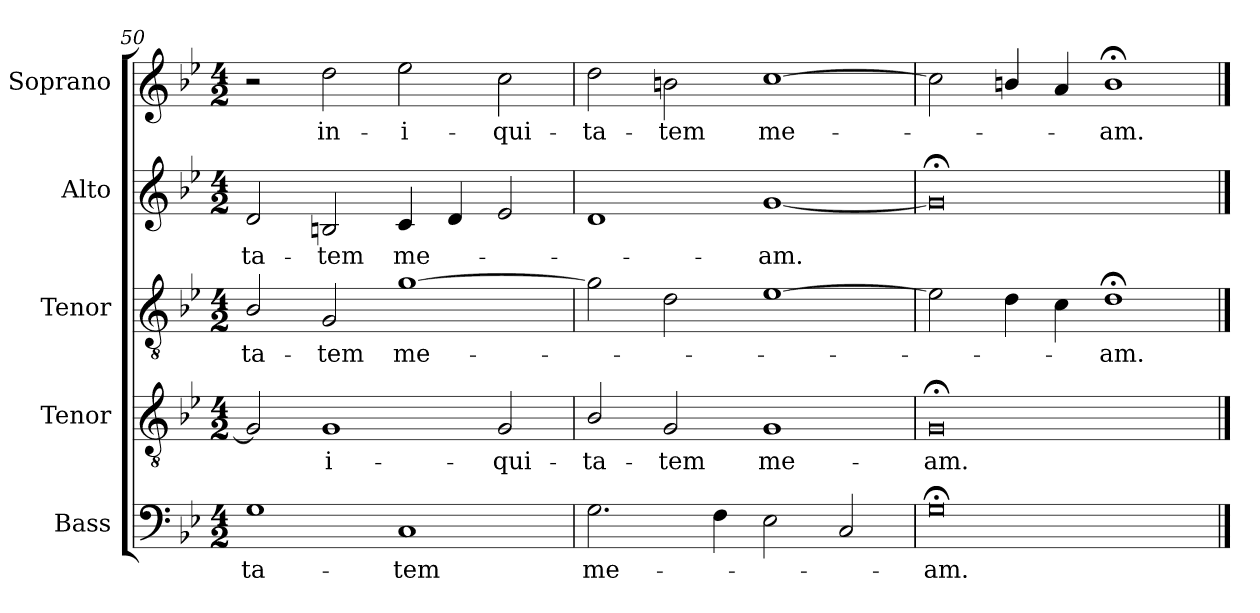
**kern	**text	**kern	**text	**kern	**text	**kern	**text	**kern	**text
*part5	*part5	*part4	*part4	*part3	*part3	*part2	*part2	*part1	*part1
*staff5	*staff5	*staff4	*staff4	*staff3	*staff3	*staff2	*staff2	*staff1	*staff1
*I"Bass	*	*I"Tenor	*	*I"Tenor	*	*I"Alto	*	*I"Soprano	*
*I'B.	*	*	*	*I'T.	*	*I'A.	*	*I'S.	*
*clefF4	*	*clefGv2	*	*clefGv2	*	*clefG2	*	*clefG2	*
*	*	*ITrd7c12	*	*ITrd7c12	*	*	*	*	*
*k[b-e-]	*	*k[b-e-]	*	*k[b-e-]	*	*k[b-e-]	*	*k[b-e-]	*
*B-:	*	*B-:	*	*B-:	*	*B-:	*	*B-:	*
*M4/2	*	*M4/2	*	*M4/2	*	*M4/2	*	*M4/2	*
=50	=50	=50	=50	=50	=50	=50	=50	=50	=50
!	!LO:LY:b:color=#000000	!	!	!	!	!	!	!	!
!	!	!	!	!	!LO:LY:b:color=#000000	!	!	!	!
!	!	!	!	!	!	!	!LO:LY:b:color=#000000	!	!
1Gi	-ta-	2GGi/]	.	2BB-i/	-ta-	2di/	-ta-	2r	.
!	!	!	!LO:LY:b:color=#000000	!	!	!	!	!	!
!	!	!	!	!	!LO:LY:b:color=#000000	!	!	!	!
!	!	!	!	!	!	!	!LO:LY:b:color=#000000	!	!
!	!	!	!	!	!	!	!	!	!LO:LY:b:color=#000000
.	.	1GGi	-i-	2GGi/	-tem	2Bni/	-tem	2ddi\	in-
!	!LO:LY:b:color=#000000	!	!	!	!	!	!	!	!
!	!	!	!	!	!LO:LY:b:color=#000000	!	!	!	!
!	!	!	!	!	!	!	!LO:LY:b:color=#000000	!	!
!	!	!	!	!	!	!	!	!	!LO:LY:b:color=#000000
1Ci	-tem	.	.	[1Gi	me-	4ci/	me-	2ee-i\	-i-
.	.	.	.	.	.	4di/	.	.	.
!	!	!	!LO:LY:b:color=#000000	!	!	!	!	!	!
!	!	!	!	!	!	!	!	!	!LO:LY:b:color=#000000
.	.	2GGi/	-qui-	.	.	2e-i/	.	2cci\	-qui-
=51	=51	=51	=51	=51	=51	=51	=51	=51	=51
!	!LO:LY:b:color=#000000	!	!	!	!	!	!	!	!
!	!	!	!LO:LY:b:color=#000000	!	!	!	!	!	!
!	!	!	!	!	!	!	!	!	!LO:LY:b:color=#000000
2.Gi\	me-	2BB-i/	-ta-	2Gi\]	.	1di	.	2ddi\	-ta-
!	!	!	!LO:LY:b:color=#000000	!	!	!	!	!	!
!	!	!	!	!	!	!	!	!	!LO:LY:b:color=#000000
.	.	2GGi/	-tem	2Di\	.	.	.	2bni\	-tem
4Fi\	.	.	.	.	.	.	.	.	.
!	!	!	!LO:LY:b:color=#000000	!	!	!	!	!	!
!	!	!	!	!	!	!	!LO:LY:b:color=#000000	!	!
!	!	!	!	!	!	!	!	!	!LO:LY:b:color=#000000
2E-i\	.	1GGi	me-	[1E-i	.	[1gi	-am.	[1cci	me-
2Ci/	.	.	.	.	.	.	.	.	.
=52	=52	=52	=52	=52	=52	=52	=52	=52	=52
!	!LO:LY:b:color=#000000	!	!	!	!	!	!	!	!
!	!	!	!LO:LY:b:color=#000000	!	!	!	!	!	!
0G;i	-am.	0GG;i	-am.	2E-i\]	.	0g;i]	.	2cci\]	.
.	.	.	.	4Di\	.	.	.	4bni/	.
.	.	.	.	4Ci\	.	.	.	4ai/	.
!	!	!	!	!	!LO:LY:b:color=#000000	!	!	!	!
!	!	!	!	!	!	!	!	!	!LO:LY:b:color=#000000
.	.	.	.	1D;i	-am.	.	.	1b;i	-am.
==	==	==	==	==	==	==	==	==	==
*-	*-	*-	*-	*-	*-	*-	*-	*-	*-
